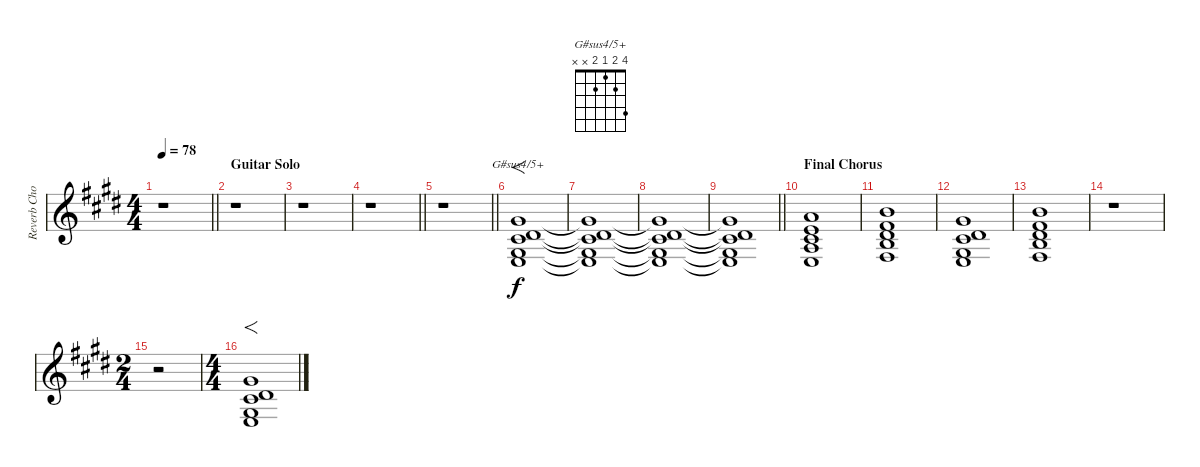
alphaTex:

\track ("Reverb Choir-Effect" "Reverb Cho") {instrument choiraahs}
\staff {score}
\tuning (E4 B3 G3 D3 A2 E2) {hide}
\chord ("G#sus4/5+" 4 2 1 2 x x)
\ts (4 4)
\tempo 78
\clef g2
\barLineRight lightlight
\ks c#minor
r.1{dy f} |
\section ("" "Guitar Solo")
r.1 |
r.1 |
\barLineRight lightlight
r.1 |
\barLineRight lightlight
r.1 |
(4.1 2.2 1.3 2.4 18.5).1{f ch "G#sus4/5+" volume 10} |
(4.1{t} 2.2{t} 1.3{t} 2.4{t} 18.5{t}).1 |
(4.1{t} 2.2{t} 1.3{t} 2.4{t} 18.5{t}).1 |
\barLineRight lightlight
(4.1{t} 2.2{t} 1.3{t} 2.4{t} 18.5{t}).1 |
\section ("" "Final Chorus")
(5.1 2.2 2.3 2.4 19.5).1 |
(7.1 4.2 4.3 4.4 21.5).1 |
(4.1 2.2 1.3 2.4 18.5).1 |
(7.1 4.2 4.3 4.4 21.5).1{volume 0} |
r.1 |
\ts (2 4)
r.2 |
\ts (4 4)
(4.1 2.2 1.3 2.4 18.5).1{f volume 13}
